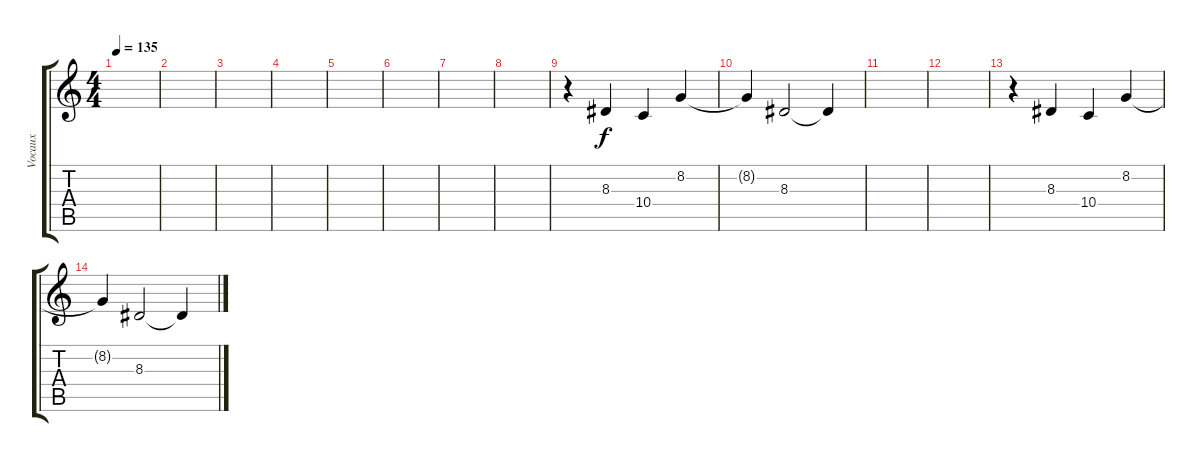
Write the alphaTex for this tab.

\track ("Vocaux" "Vocaux") {instrument viola}
\staff {score tabs}
\tuning (E4 B3 G3 D3 A2 E2) {hide}
\ts (4 4)
\tempo 135
\clef g2
\ks c
|
|
|
|
|
|
|
|
r.4 8.3.4 10.4.4 8.2.4 |
8.2{t}.4 8.3.2 8.3{t}.4 |
|
|
r.4 8.3.4 10.4.4 8.2.4 |
8.2{t}.4 8.3.2 8.3{t}.4
